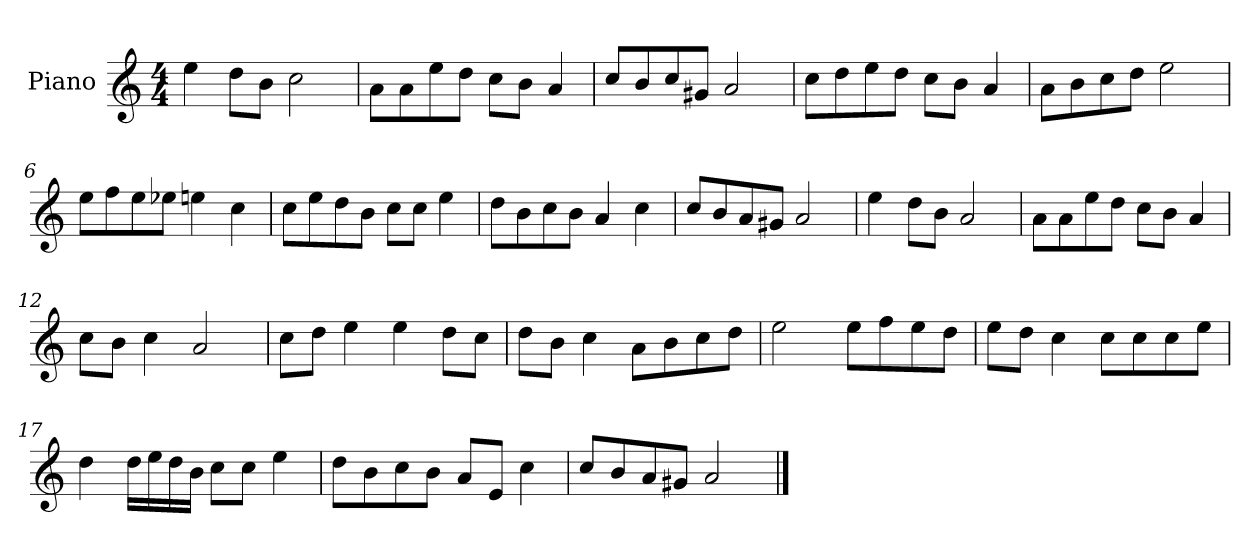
**kern
*part1
*staff1
*I"Piano
*I'P-no
*clefG2
*k[]
*M4/4
*MM90
=1
4ee\
8dd\L
8b\J
2cc\
=2
8a\L
8a\
8ee\
8dd\J
8cc\L
8b\J
4a/
=3
8cc/L
8b/
8cc/
8g#X/J
2a/
=4
8cc\L
8dd\
8ee\
8dd\J
8cc\L
8b\J
4a/
=5
8a\L
8b\
8cc\
8dd\J
2ee\
=6
8ee\L
8ff\
8ee\
8ee-X\J
4een\
4cc\
!!LO:LB:g=z
=7
8cc\L
8ee\
8dd\
8b\J
8cc\L
8cc\J
4ee\
=8
8dd\L
8b\
8cc\
8b\J
4a/
4cc\
=9
8cc/L
8b/
8a/
8g#X/J
2a/
=10
4ee\
8dd\L
8b\J
2a/
=11
8a\L
8a\
8ee\
8dd\J
8cc\L
8b\J
4a/
=12
8cc\L
8b\J
4cc\
2a/
=13
8cc\L
8dd\J
4ee\
4ee\
8dd\L
8cc\J
!!LO:LB:g=z
=14
8dd\L
8b\J
4cc\
8a\L
8b\
8cc\
8dd\J
=15
2ee\
8ee\L
8ff\
8ee\
8dd\J
=16
8ee\L
8dd\J
4cc\
8cc\L
8cc\
8cc\
8ee\J
=17
4dd\
16dd\LL
16ee\
16dd\
16b\JJ
8cc\L
8cc\J
4ee\
=18
8dd\L
8b\
8cc\
8b\J
8a/L
8e/J
4cc\
=19
8cc/L
8b/
8a/
8g#X/J
2a/
==
*-
